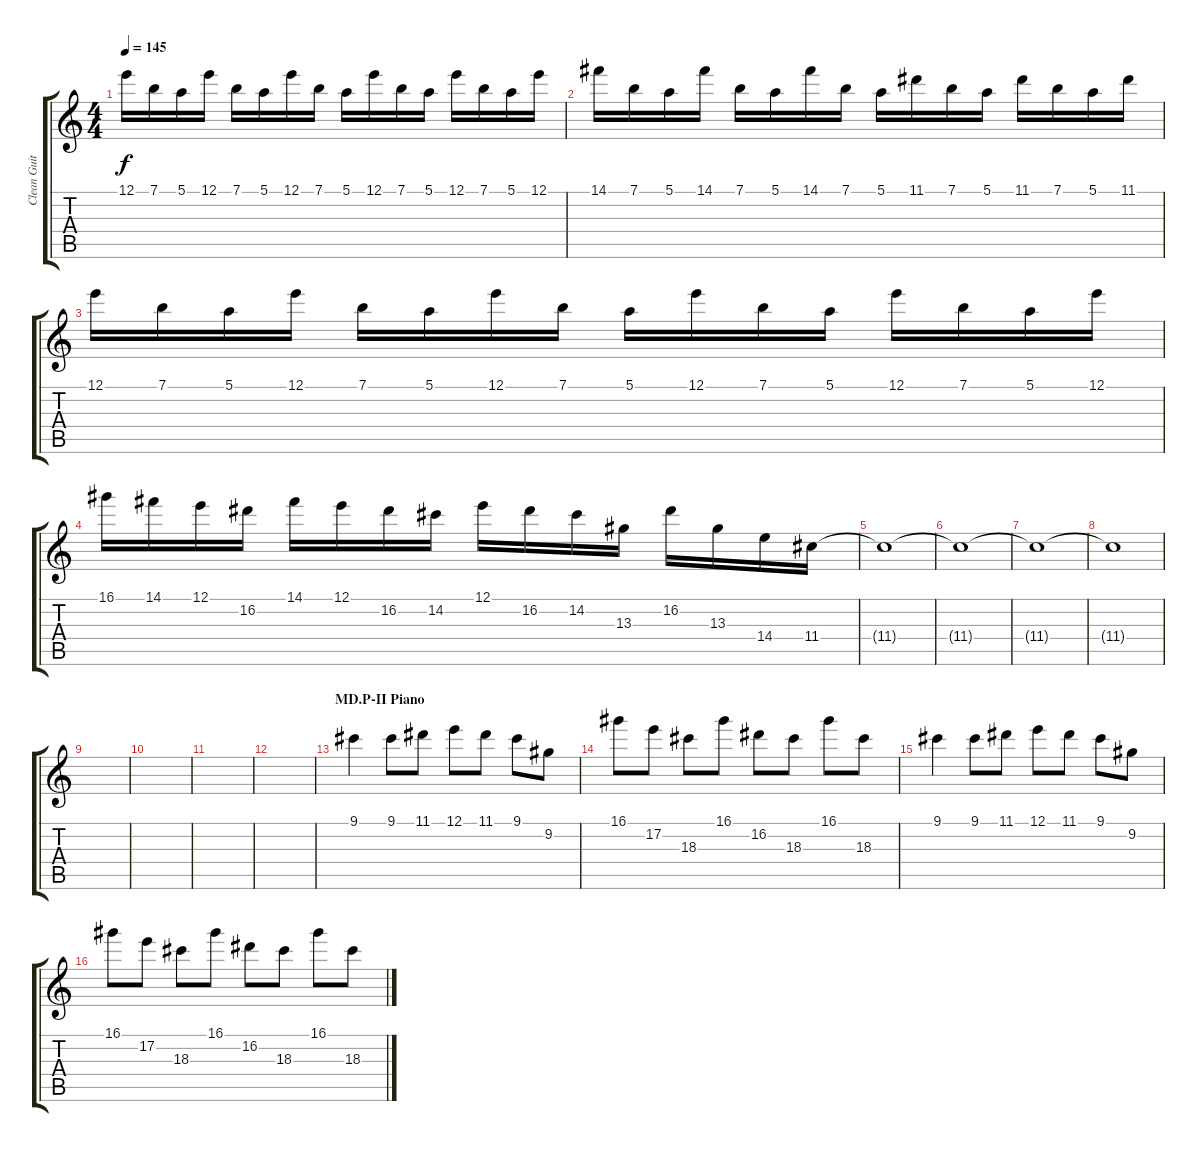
\track ("Clean Guitars" "Clean Guit") {instrument electricguitarclean}
\staff {score tabs}
\tuning (E4 B3 G3 D3 A2 E2) {hide}
\ts (4 4)
\tempo 145
\clef g2
\ks c
12.1.16{dy f} 7.1.16 5.1.16 12.1.16 7.1.16 5.1.16 12.1.16 7.1.16 5.1.16 12.1.16 7.1.16 5.1.16 12.1.16 7.1.16 5.1.16 12.1.16 |
14.1.16 7.1.16 5.1.16 14.1.16 7.1.16 5.1.16 14.1.16 7.1.16 5.1.16 11.1.16 7.1.16 5.1.16 11.1.16 7.1.16 5.1.16 11.1.16 |
12.1.16 7.1.16 5.1.16 12.1.16 7.1.16 5.1.16 12.1.16 7.1.16 5.1.16 12.1.16 7.1.16 5.1.16 12.1.16 7.1.16 5.1.16 12.1.16 |
16.1.16{volume 16} 14.1.16 12.1.16 16.2.16 14.1.16 12.1.16 16.2.16 14.2.16 12.1.16 16.2.16 14.2.16 13.3.16 16.2.16 13.3.16 14.4.16 11.4.16{volume 0} |
11.4{t}.1 |
11.4{t}.1 |
11.4{t}.1 |
11.4{t}.1 |
|
|
|
|
\section ("" "MD.P-II Piano ")
9.1.4{volume 16 instrument acousticgrandpiano} 9.1.8 11.1.8 12.1.8 11.1.8 9.1.8 9.2.8 |
16.1.8 17.2.8 18.3.8 16.1.8 16.2.8 18.3.8 16.1.8 18.3.8 |
9.1.4 9.1.8 11.1.8 12.1.8 11.1.8 9.1.8 9.2.8 |
16.1.8 17.2.8 18.3.8 16.1.8 16.2.8 18.3.8 16.1.8 18.3.8
